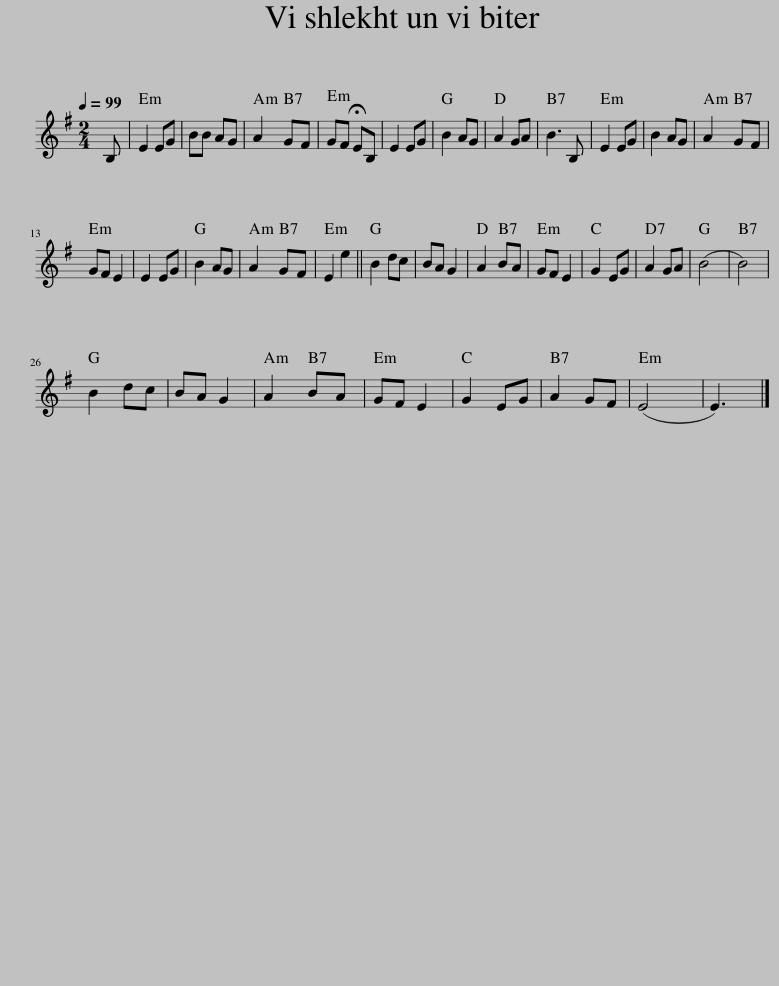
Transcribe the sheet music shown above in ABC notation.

X:1
L:1/8
Q:1/4=99
M:2/4
I:linebreak $
K:Emin
V:1 treble
V:1
 B, | E2 EG | BB AG | A2 GF | GF !fermata!EB, | %5
 E2 EG | B2 AG | A2 GA | B3 B, | E2 EG | %10
 B2 AG | A2 GF |$ GF E2 | E2 EG | B2 AG | %15
 A2 GF | E2 e2 || B2 dc | BA G2 | A2 BA | %20
 GF E2 | G2 EG | A2 GA | (B4 | B4) |$ %25
 B2 dc | BA G2 | A2 BA | GF E2 | G2 EG | %30
 A2 GF | (E4 | E3) |] %33
